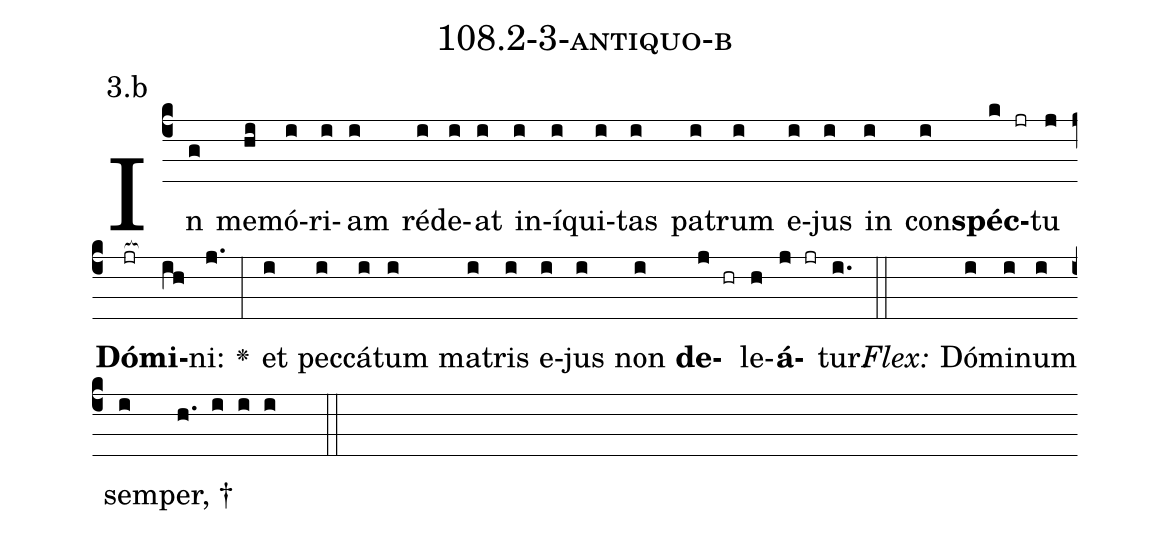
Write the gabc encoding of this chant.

name: 108.2-3-antiquo-b;
annotation: 3.b;
%%
(c4)In(g) me(hi)mó(i)ri(i)am(i) réd(i)e(i)at(i) in(i)í(i)qui(i)tas(i) pa(i)trum(i) e(i)jus(i) in(i) con(i)<b>spéc</b>(k jr)tu(j) <b>Dó</b>(jr[ocb:1{])<b>mi</b>(ih[ocb:0}])ni:(j.) <v>\greheightstar</v>(:) et(i) pec(i)cá(i)tum(i) ma(i)tris(i) e(i)jus(i) non(i) <b>de</b>(j hr)le(h)<b>á</b>(j jr)tur.(i.) (::)
<i>Flex:</i>()  Dó(i)mi(i)num(i) sem(i)per, †(h. i i i  ::)

%E(i) u(i) o(j) u(h) a(j) e.(i.) (::)
